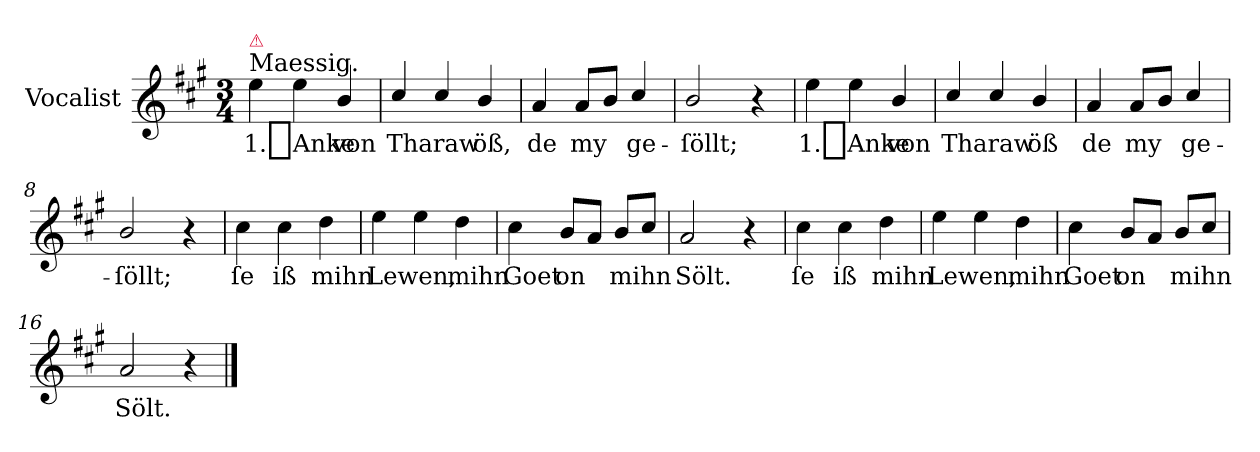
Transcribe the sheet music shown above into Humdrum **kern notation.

**kern	**text
*part1	*part1
*staff1	*staff1
*I"Vocalist	*
*clefG2	*
*k[f#c#g#]	*
*A:	*
*M3/4	*
=1	=1
!LO:TX:a:t=Maessig.	!
!LO:TX:a:color=crimson:t=⚠	!
4ee	1._Anke
4ee	.
4b/	von
=2	=2
4cc#/	Tharaw
4cc#/	.
4b/	öß,
=3	=3
4a/	de
8aL	my
8bJ	.
4cc#/	ge-
=4	=4
2b/	-ſöllt;
4r	.
=5	=5
4ee	1._Anke
4ee	.
4b/	von
=6	=6
4cc#/	Tharaw
4cc#/	.
4b/	öß
=7	=7
4a/	de
8aL	my
8bJ	.
4cc#/	ge-
=8	=8
2b/	-ſöllt;
4r	.
=9	=9
4cc#	ſe
4cc#	iß
4dd	mihn
=10	=10
4ee	Lewen,
4ee	.
4dd	mihn
=11	=11
4cc#	Goet
8bL	on
8aJ	.
8b/L	mihn
8cc#J	.
=12	=12
2a	Sölt.
4r	.
=13	=13
4cc#	ſe
4cc#	iß
4dd	mihn
=14	=14
4ee	Lewen,
4ee	.
4dd	mihn
=15	=15
4cc#	Goet
8bL	on
8aJ	.
8b/L	mihn
8cc#J	.
=16	=16
2a	Sölt.
4r	.
==	==
*-	*-
